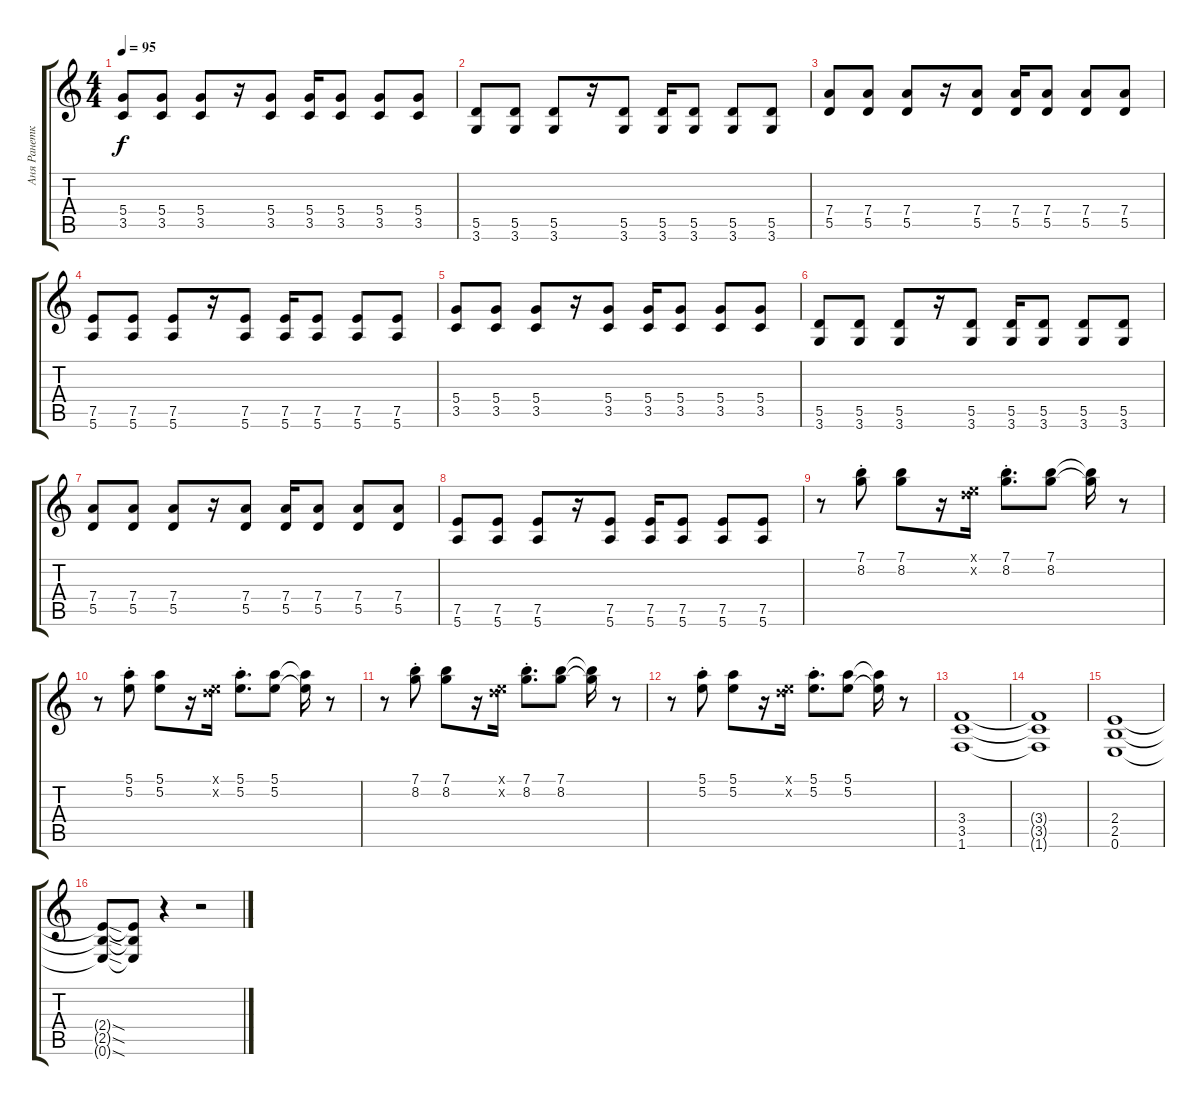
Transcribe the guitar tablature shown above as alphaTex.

\track ("Аня Ранетка" "Аня Ранетк") {instrument distortionguitar}
\staff {score tabs}
\tuning (E4 B3 G3 D3 A2 E2) {hide}
\ts (4 4)
\tempo 95
\clef g2
\ks c
(5.4 3.5).8{dy f volume 8} (5.4 3.5).8 (5.4 3.5).8 r.16 (5.4 3.5).8 (5.4 3.5).16 (5.4 3.5).8 (5.4 3.5).8 (5.4 3.5).8 |
(5.5 3.6).8 (5.5 3.6).8 (5.5 3.6).8 r.16 (5.5 3.6).8 (5.5 3.6).16 (5.5 3.6).8 (5.5 3.6).8 (5.5 3.6).8 |
(7.4 5.5).8 (7.4 5.5).8 (7.4 5.5).8 r.16 (7.4 5.5).8 (7.4 5.5).16 (7.4 5.5).8 (7.4 5.5).8 (7.4 5.5).8 |
(7.5 5.6).8 (7.5 5.6).8 (7.5 5.6).8 r.16 (7.5 5.6).8 (7.5 5.6).16 (7.5 5.6).8 (7.5 5.6).8 (7.5 5.6).8 |
(5.4 3.5).8 (5.4 3.5).8 (5.4 3.5).8 r.16 (5.4 3.5).8 (5.4 3.5).16 (5.4 3.5).8 (5.4 3.5).8 (5.4 3.5).8 |
(5.5 3.6).8 (5.5 3.6).8 (5.5 3.6).8 r.16 (5.5 3.6).8 (5.5 3.6).16 (5.5 3.6).8 (5.5 3.6).8 (5.5 3.6).8 |
(7.4 5.5).8 (7.4 5.5).8 (7.4 5.5).8 r.16 (7.4 5.5).8 (7.4 5.5).16 (7.4 5.5).8 (7.4 5.5).8 (7.4 5.5).8 |
(7.5 5.6).8 (7.5 5.6).8 (7.5 5.6).8 r.16 (7.5 5.6).8 (7.5 5.6).16 (7.5 5.6).8 (7.5 5.6).8 (7.5 5.6).8 |
r.8 (7.1{st} 8.2{st}).8 (7.1 8.2).8 r.16 (0.1{x} 3.2{x}).16 (7.1{st} 8.2{st}).8{d} (7.1 8.2).8 (7.1{t} 8.2{t}).16 r.8 |
r.8 (5.1{st} 5.2{st}).8 (5.1 5.2).8 r.16 (0.1{x} 3.2{x}).16 (5.1{st} 5.2{st}).8{d} (5.1 5.2).8 (5.1{t} 5.2{t}).16 r.8 |
r.8 (7.1{st} 8.2{st}).8 (7.1 8.2).8 r.16 (0.1{x} 3.2{x}).16 (7.1{st} 8.2{st}).8{d} (7.1 8.2).8 (7.1{t} 8.2{t}).16 r.8 |
r.8 (5.1{st} 5.2{st}).8 (5.1 5.2).8 r.16 (0.1{x} 3.2{x}).16 (5.1{st} 5.2{st}).8{d} (5.1 5.2).8 (5.1{t} 5.2{t}).16 r.8 |
(3.4 3.5 1.6).1 |
(3.4{t} 3.5{t} 1.6{t}).1 |
(2.4 2.5 0.6).1 |
(2.4{sod t} 2.5{sod t} 0.6{sod t}).8 (2.4{t} 2.5{t} 0.6{t}).8 r.4 r.2
